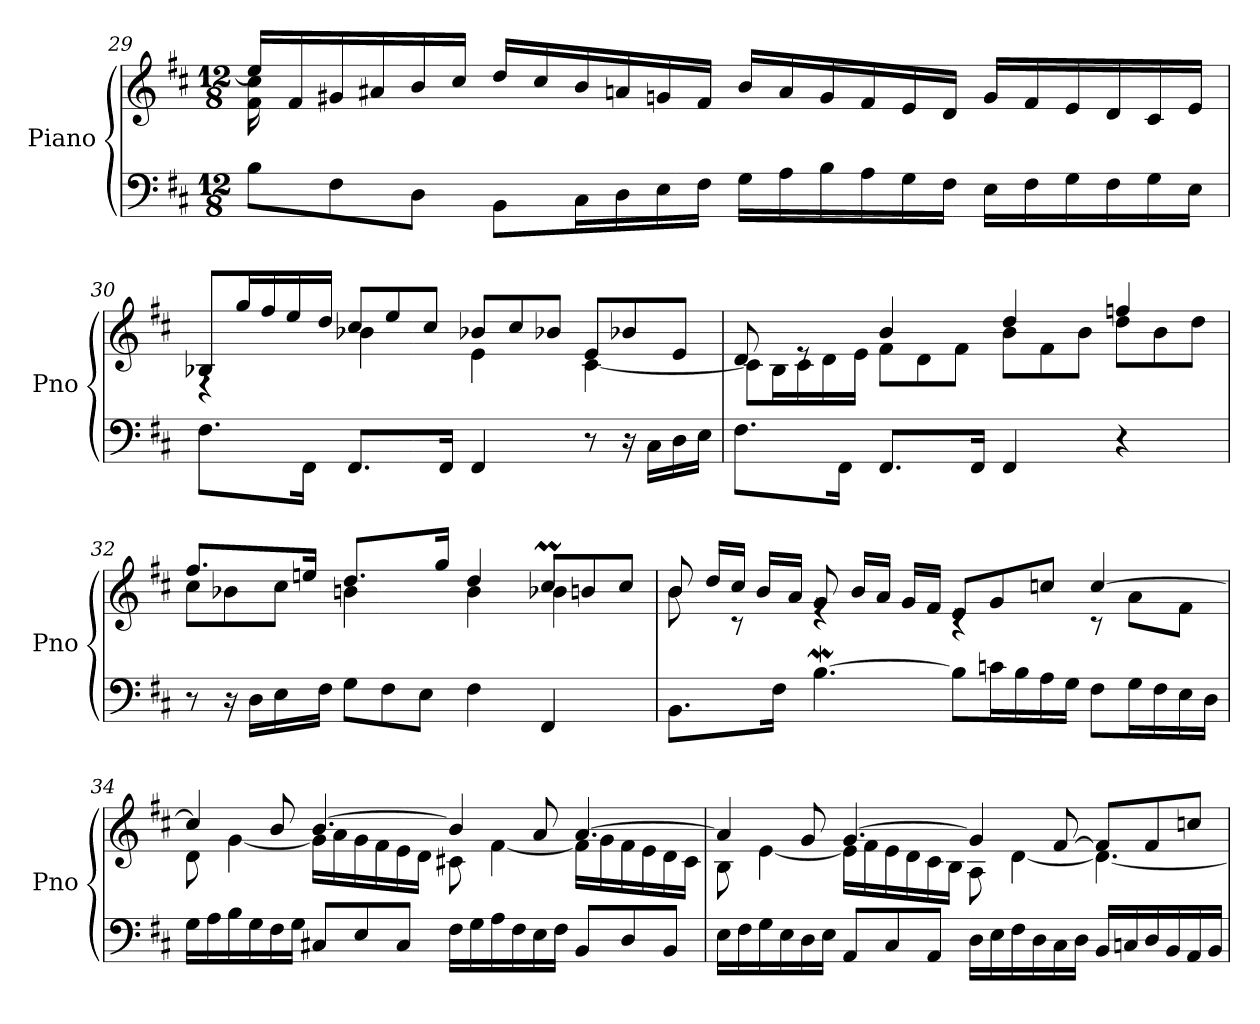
**kern	**kern
*part1	*part1
*staff2	*staff1
*I"Piano	*
*I'Pno	*
!!LO:LB:g=z
*clefF4	*clefG2
*k[f#c#]	*k[f#c#]
*D:	*D:
*M12/8	*M12/8
=29	=29
*^	*^
16ryy	8B\L	16ee/LL]	16f#\ 16cc#\
1ryy	.	16f#/	1ryy
.	8F#\	16g#X/	.
.	.	16a#Xi/	.
.	8D\J	16b/	.
.	.	16cc#/JJ	.
.	8BB\L	16dd/LL	.
.	.	16cc#/	.
.	16C#\L	16b/	.
.	16D\	16an/	.
.	16E\	16gn/	.
.	16F#\JJ	16f#/JJ	.
.	16G\LL	16b/LL	.
.	16A\	16a/	.
.	16B\	16g/	.
.	16A\	16f#/	.
.	16G\	16e/	.
4..ryy	16F#\JJ	16d/JJ	4..ryy
.	16E\LL	16g/LL	.
.	16F#\	16f#/	.
.	16G\	16e/	.
.	16F#\	16d/	.
.	16G\	16c#/	.
.	16E\JJ	16e/JJ	.
*v	*v	*	*
!!LO:PB:g=z	!!
=30	=30	=30
*Xtuplet	*	*Xtuplet
16%3.F#\L	8B-Xj/L	8%3rF
.	16gg/L	.
.	16ff#/	.
.	16ee/	.
32%3FF#\Jk	.	.
.	16dd/JJ	.
16%3.FF#/L	8cc#/L	8%3b-Xj\
.	8ee/	.
.	8cc#/J	.
32%3FF#/Jk	.	.
8%3FF#/	8b-Xj/L	8%3e\
.	8cc#/	.
.	8b-Xj/J	.
8r	8e/L	[8%3c#\
16r	8b-Xj/	.
16C#\LL	.	.
16D\	8e/J	.
16E\JJ	.	.
=31	=31	=31
16%3.F#\L	16%3d/	8c#\L]
.	.	16B\L
.	16%3re	16c#\
.	.	16d\
32%3FF#\Jk	.	.
.	.	16e\JJ
16%3.FF#/L	8%3b/	8f#\L
.	.	8d\
.	.	8f#\J
32%3FF#/Jk	.	.
8%3FF#/	8%3dd/	8b\L
.	.	8f#\
.	.	8b\J
8%3r	8%3ffnj/	8dd\L
.	.	8b\
.	.	8dd\J
!!LO:LB:g=z	!!
=32	=32	=32
8r	16%3.ff#/L	8cc#\L
16r	.	8b-Xj\
16D\LL	.	.
16E\	.	8cc#\J
.	32%3een/Jk	.
16F#\JJ	.	.
8G\L	16%3.dd/L	8%3b\
8F#\	.	.
8E\J	.	.
.	32%3gg/Jk	.
8%3F#\	8%3dd/	8%3b\
8%3FF#/	8cc#m/L	8%3b-Xj\
.	8b/	.
.	8cc#/J	.
!!LO:LB:g=z	!!
=33	=33	=33
16%3.BB\L	8b/	16%3b\
.	16dd/LL	.
.	16cc#/JJ	16%3rc
.	16b/LL	.
32%3F#\Jk	.	.
.	16a/JJ	.
[4.BW\	8g/	8%3re
.	16b/LL	.
.	16a/JJ	.
.	16g/LL	.
.	16f#/JJ	.
8B\L]	8e/L	8%3rc
16cn\L	8g/	.
16B\	.	.
16A\	8ccn/J	.
16G\JJ	.	.
8F#\L	[8%3cc/	8rc
16G\L	.	8a\L
16F#\	.	.
16E\	.	8f#\J
16D\JJ	.	.
!!LO:LB:g=z	!!
=34	=34	=34
16G\LL	4cc/]	8d\
16A\	.	.
16B\	.	[4g\
16G\	.	.
16F#\	8b/	.
16G\JJ	.	.
8C#X/L	[4.b/	16g\LL]
.	.	16a\
8E/	.	16g\
.	.	16f#\
8C#/J	.	16e\
.	.	16d\JJ
16F#\LL	4b/]	8c#X\
16G\	.	.
16A\	.	[4f#\
16F#\	.	.
16E\	8a/	.
16F#\JJ	.	.
8BB/L	[4.a/	16f#\LL]
.	.	16g\
8D/	.	16f#\
.	.	16e\
8BB/J	.	16d\
.	.	16c#\JJ
!!LO:LB:g=z	!!
=35	=35	=35
16E\LL	4a/]	8B\
16F#\	.	.
16G\	.	[4e\
16E\	.	.
16D\	8g/	.
16E\JJ	.	.
8AA/L	[4.g/	16e\LL]
.	.	16f#\
8C#/	.	16e\
.	.	16d\
8AA/J	.	16c#\
.	.	16B\JJ
16D\LL	4g/]	8A\
16E\	.	.
16F#\	.	[4d\
16D\	.	.
16C#\	[8f#/	.
16D\JJ	.	.
16BB/LL	8f#/L]	4.d\_
16Cn/	.	.
16D/	8f#/	.
16BB/	.	.
16AA/	8ccn/J	.
16BB/JJ	.	.
*	*v	*v
=	=
*-	*-
